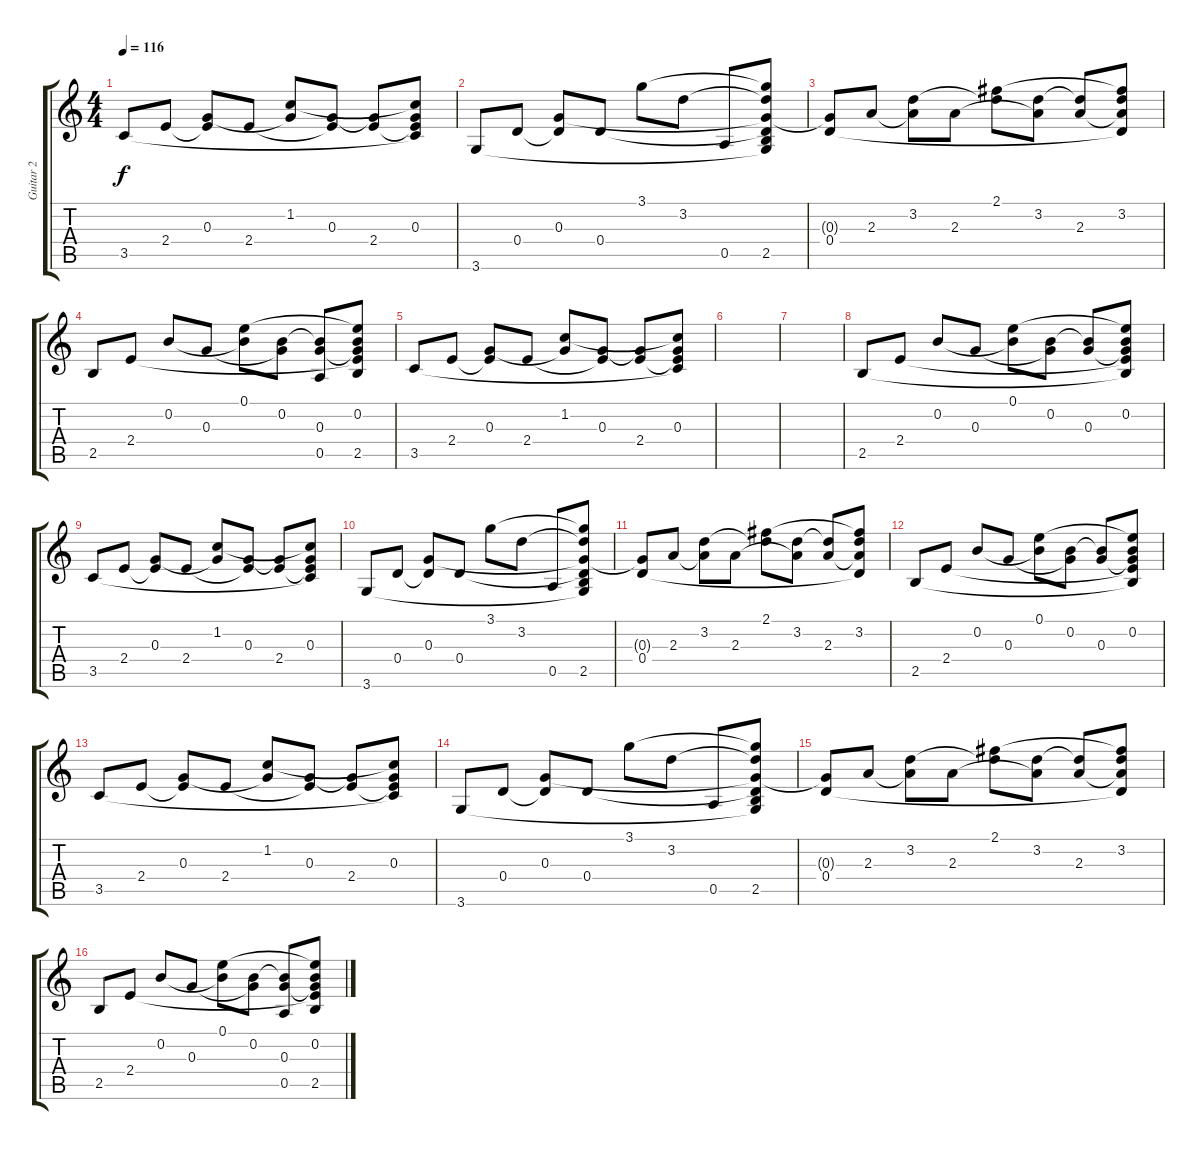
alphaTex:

\track ("Guitar 2" "Guitar 2") {instrument acousticguitarsteel}
\staff {score tabs}
\tuning (E4 B3 G3 D3 A2 E2) {hide}
\ts (4 4)
\tempo 116
\clef g2
\ks c
3.5.8{dy f} 2.4.8 (0.3 2.4{t}).8 2.4.8 (1.2 0.3{t}).8 (0.3 2.4{t}).8 (0.3{t} 2.4).8 (1.2{t} 0.3 2.4{t} 3.5{t}).8 |
3.6.8 0.4.8 (0.3 0.4{t}).8 0.4.8 3.1.8 3.2.8 0.5.8 (3.1{t} 3.2{t} 0.3{t} 0.4{t} 2.5 3.6{t}).8 |
(0.3{t} 0.4).8 2.3.8 (3.2 2.3{t}).8 2.3.8 (2.1 3.2{t}).8 (3.2 2.3{t}).8 (3.2{t} 2.3).8 (2.1{t} 3.2 2.3{t} 0.4{t}).8 |
2.5.8 2.4.8 0.2.8 0.3.8 (0.1 0.2{t}).8 (0.2 0.3{t}).8 (0.2{t} 0.3 0.5).8 (0.1{t} 0.2 0.3{t} 2.4{t} 2.5).8 |
3.5.8 2.4.8 (0.3 2.4{t}).8 2.4.8 (1.2 0.3{t}).8 (0.3 2.4{t}).8 (0.3{t} 2.4).8 (1.2{t} 0.3 2.4{t} 3.5{t}).8 |
|
|
2.5.8 2.4.8 0.2.8 0.3.8 (0.1 0.2{t}).8 (0.2 0.3{t}).8 (0.2{t} 0.3).8 (0.1{t} 0.2 0.3{t} 2.4{t} 2.5{t}).8 |
3.5.8 2.4.8 (0.3 2.4{t}).8 2.4.8 (1.2 0.3{t}).8 (0.3 2.4{t}).8 (0.3{t} 2.4).8 (1.2{t} 0.3 2.4{t} 3.5{t}).8 |
3.6.8 0.4.8 (0.3 0.4{t}).8 0.4.8 3.1.8 3.2.8 0.5.8 (3.1{t} 3.2{t} 0.3{t} 0.4{t} 2.5 3.6{t}).8 |
(0.3{t} 0.4).8 2.3.8 (3.2 2.3{t}).8 2.3.8 (2.1 3.2{t}).8 (3.2 2.3{t}).8 (3.2{t} 2.3).8 (2.1{t} 3.2 2.3{t} 0.4{t}).8 |
2.5.8 2.4.8 0.2.8 0.3.8 (0.1 0.2{t}).8 (0.2 0.3{t}).8 (0.2{t} 0.3).8 (0.1{t} 0.2 0.3{t} 2.4{t} 2.5{t}).8 |
3.5.8 2.4.8 (0.3 2.4{t}).8 2.4.8 (1.2 0.3{t}).8 (0.3 2.4{t}).8 (0.3{t} 2.4).8 (1.2{t} 0.3 2.4{t} 3.5{t}).8 |
3.6.8 0.4.8 (0.3 0.4{t}).8 0.4.8 3.1.8 3.2.8 0.5.8 (3.1{t} 3.2{t} 0.3{t} 0.4{t} 2.5 3.6{t}).8 |
(0.3{t} 0.4).8 2.3.8 (3.2 2.3{t}).8 2.3.8 (2.1 3.2{t}).8 (3.2 2.3{t}).8 (3.2{t} 2.3).8 (2.1{t} 3.2 2.3{t} 0.4{t}).8 |
2.5.8 2.4.8 0.2.8 0.3.8 (0.1 0.2{t}).8 (0.2 0.3{t}).8 (0.2{t} 0.3 0.5).8 (0.1{t} 0.2 0.3{t} 2.4{t} 2.5).8
